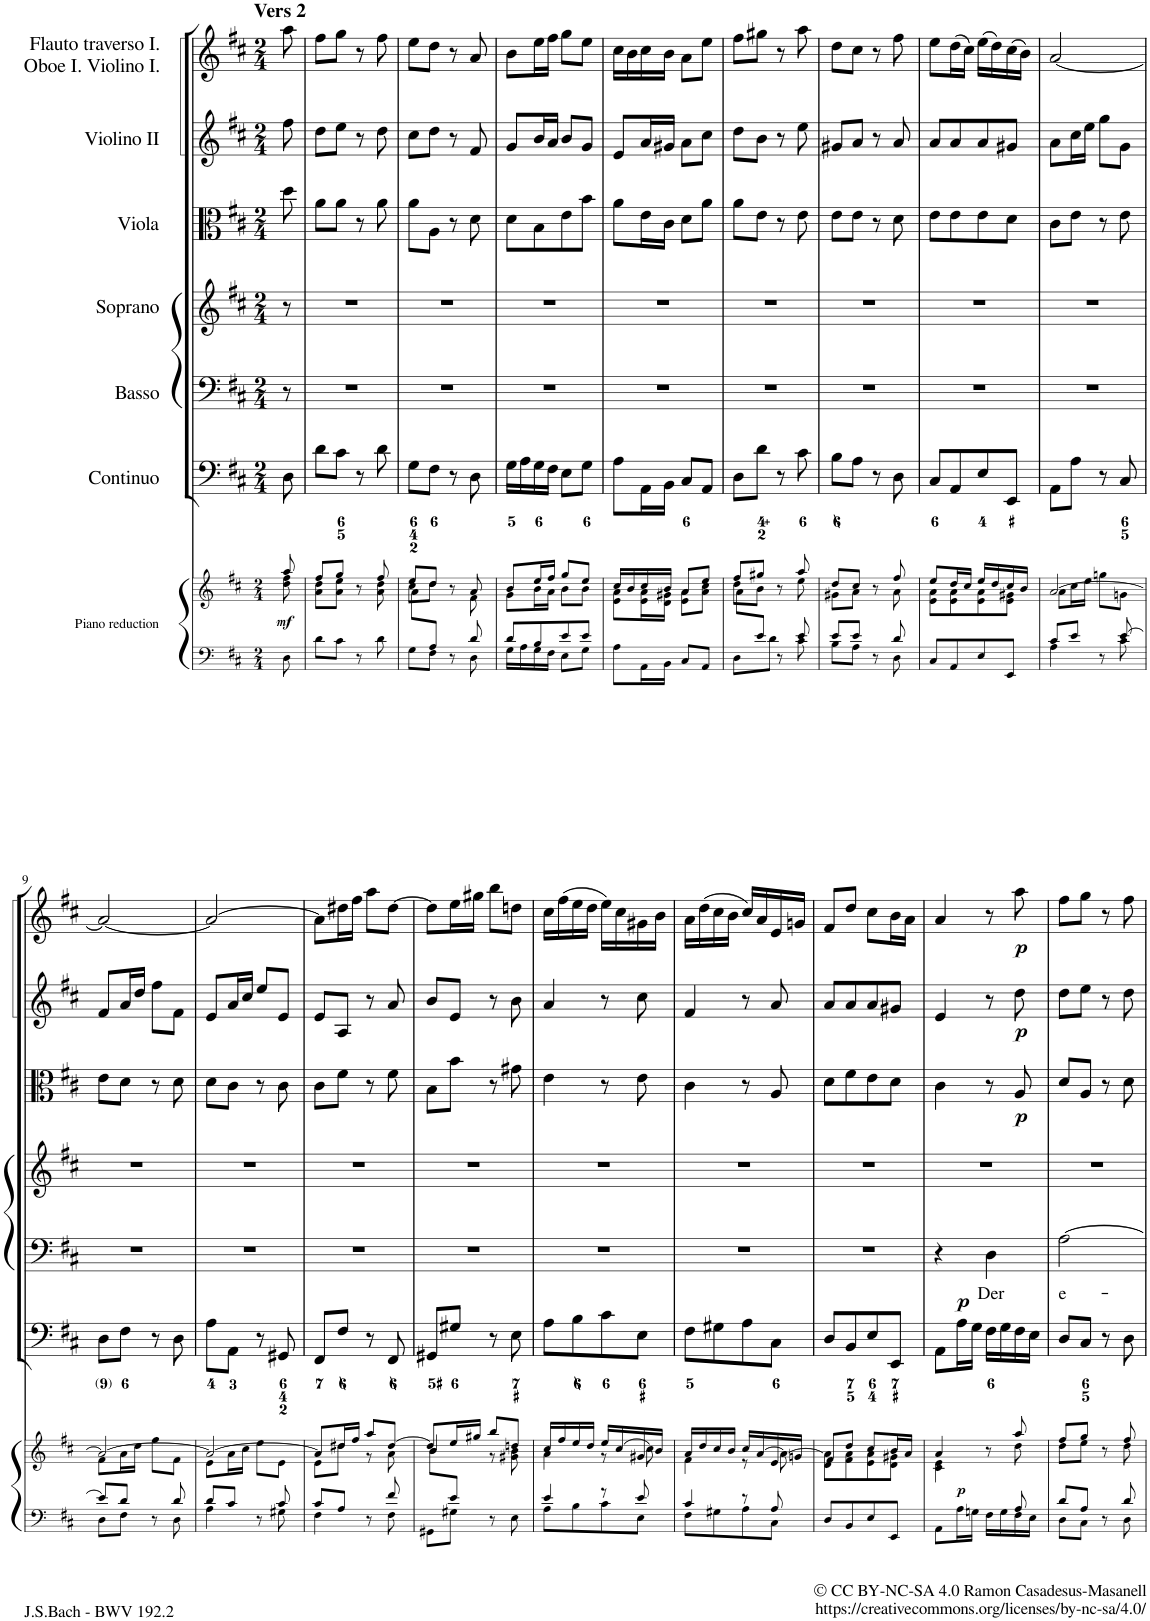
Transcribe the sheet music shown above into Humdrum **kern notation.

**kern	**kern	**dynam	**kern	**dynam	**kern	**text	**kern	**kern	**dynam	**kern	**dynam	**kern	**dynam
*part7	*part7	*part7	*part6	*part6	*part5	*part5	*part4	*part3	*part3	*part2	*part2	*part1	*part1
*staff8	*staff7	*staff7/8	*staff6	*staff6	*staff5	*staff5	*staff4	*staff3	*staff3	*staff2	*staff2	*staff1	*staff1
*I"Piano reduction	*	*	*I"Continuo	*	*I"Basso	*	*I"Soprano	*I"Viola	*	*I"Violino II	*	*I"Flauto traverso I. Oboe I. Violino I.	*
*I'Pno	*	*	*	*	*	*	*	*I'Vla	*	*I'Vln	*	*I'Vln	*
*stria5	*stria5	*	*	*	*	*	*	*	*	*	*	*	*
*clefF4	*clefG2	*	*clefF4	*	*clefF4	*	*clefG2	*clefC3	*	*clefG2	*	*clefG2	*
*k[f#c#]	*k[f#c#]	*	*k[f#c#]	*	*k[f#c#]	*	*k[f#c#]	*k[f#c#]	*	*k[f#c#]	*	*k[f#c#]	*
*M2/4	*M2/4	*	*M2/4	*	*M2/4	*	*M2/4	*M2/4	*	*M2/4	*	*M2/4	*
=	=	=	=	=	=	=	=	=	=	=	=	=	=
*	*^	*	*	*	*	*	*	*	*	*	*	*	*
!	!	!	!	!	!	!	!	!	!	!	!	!	!LO:TX:a:B:t=Vers 2	!
!	!	!	!LO:DY:b	!	!	!	!	!	!	!	!	!	!	!
8D\	8aa/	8dd\ 8ff#\	mf	8D\	.	8r	.	8r	8dd\	.	8ff#\	.	8aa\	.
=1	=1	=1	=1	=1	=1	=1	=1	=1	=1	=1	=1	=1	=1	=1
8d\L	8ff#/L	8a\ 8dd\L	.	8d\L	.	2r	.	2r	8a\L	.	8dd\L	.	8ff#\L	.
8c#\J	8gg/J	8a\ 8ee\J	.	8c#\J	.	.	.	.	8a\J	.	8ee\J	.	8gg\J	.
8r	8r	8ryy	.	8r	.	.	.	.	8r	.	8r	.	8r	.
8d\	8ff#/	8a\ 8dd\	.	8d\	.	.	.	.	8a\	.	8dd\	.	8ff#\	.
=2	=2	=2	=2	=2	=2	=2	=2	=2	=2	=2	=2	=2	=2	=2
*^	*	*^	*	*	*	*	*	*	*	*	*	*	*	*
8ryy	8G\L	8ee/L	8cc#\L	8a\L	.	8G\L	.	2r	.	2r	8a\L	.	8cc#\L	.	8ee\L	.
8A/J	8F#\J	8dd/J	8dd\J	4.ryy	.	8F#\J	.	.	.	.	8A\J	.	8dd\J	.	8dd\J	.
8r	8ryy	8r	8ryy	.	.	8r	.	.	.	.	8r	.	8r	.	8r	.
8d/	8D\	8a/	8f#\	.	.	8D\	.	.	.	.	8d\	.	8f#/	.	8a/	.
*	*	*	*v	*v	*	*	*	*	*	*	*	*	*	*	*	*
=3	=3	=3	=3	=3	=3	=3	=3	=3	=3	=3	=3	=3	=3	=3	=3
8d/L	16G\LL	8b/L	8g\L	.	16G\LL	.	2r	.	2r	8d\L	.	8g/L	.	8b\L	.
.	16A\	.	.	.	16A\	.	.	.	.	.	.	.	.	.	.
8B/	16G\	16ee/L	16b\L	.	16G\	.	.	.	.	8B\	.	16b/L	.	16ee\L	.
.	16F#\JJ	16ff#/JJ	16a\JJ	.	16F#\JJ	.	.	.	.	.	.	16a/JJ	.	16ff#\JJ	.
8e/	8E\L	8gg/L	8b\L	.	8E\L	.	.	.	.	8e\	.	8b/L	.	8gg\L	.
8e/J	8G\J	8ee/J	8b\J	.	8G\J	.	.	.	.	8b\J	.	8g/J	.	8ee\J	.
*v	*v	*	*	*	*	*	*	*	*	*	*	*	*	*	*
=4	=4	=4	=4	=4	=4	=4	=4	=4	=4	=4	=4	=4	=4	=4
8A\L	16cc#/LL	8e\ 8a\L	.	8A\L	.	2r	.	2r	8a\L	.	8e/L	.	16cc#\LL	.
.	16b/	.	.	.	.	.	.	.	.	.	.	.	16b\	.
16AA\L	16cc#/	16e\ 16a\L	.	16AA\L	.	.	.	.	16e\L	.	16a/L	.	16cc#\	.
16BB\JJ	16b/JJ	16d\ 16g#X\JJ	.	16BB\JJ	.	.	.	.	16c#\JJ	.	16g#X/JJ	.	16b\JJ	.
8C#/L	8a/L	8e\ 8a\L	.	8C#/L	.	.	.	.	8d\L	.	8a\L	.	8a\L	.
8AA/J	8ee/J	8a\ 8cc#\J	.	8AA/J	.	.	.	.	8a\J	.	8cc#\J	.	8ee\J	.
=5	=5	=5	=5	=5	=5	=5	=5	=5	=5	=5	=5	=5	=5	=5
*^	*	*^	*	*	*	*	*	*	*	*	*	*	*	*
8ryy	8D\L	8ff#/L	8dd\L	8a\L	.	8D\L	.	2r	.	2r	8a\L	.	8dd\L	.	8ff#\L	.
8e/J	8d\J	8gg#X/J	8b\J	4.ryy	.	8d\J	.	.	.	.	8e\J	.	8b\J	.	8gg#X\J	.
8r	8ryy	8r	8ryy	.	.	8r	.	.	.	.	8r	.	8r	.	8r	.
8e/	8c#\	8aa/	8ee\	.	.	8c#\	.	.	.	.	8e\	.	8ee\	.	8aa\	.
*	*	*	*v	*v	*	*	*	*	*	*	*	*	*	*	*	*
=6	=6	=6	=6	=6	=6	=6	=6	=6	=6	=6	=6	=6	=6	=6	=6
8e/L	8B\L	8dd/L	8g#X\L	.	8B\L	.	2r	.	2r	8e\L	.	8g#X/L	.	8dd\L	.
8e/J	8A\J	8cc#/J	8a\J	.	8A\J	.	.	.	.	8e\J	.	8a/J	.	8cc#\J	.
8r	8ryy	8r	8ryy	.	8r	.	.	.	.	8r	.	8r	.	8r	.
8d/	8D\	8ff#/	8a\	.	8D\	.	.	.	.	8d\	.	8a/	.	8ff#\	.
*v	*v	*	*	*	*	*	*	*	*	*	*	*	*	*	*
=7	=7	=7	=7	=7	=7	=7	=7	=7	=7	=7	=7	=7	=7	=7
8C#/L	8ee/L	8e\ 8a\L	.	8C#/L	.	2r	.	2r	8e\L	.	8a/L	.	8ee\L	.
8AA/	16dd/L	8e\ 8a\	.	8AA/	.	.	.	.	8e\	.	8a/	.	(16dd\L	.
.	16cc#/JJ	.	.	.	.	.	.	.	.	.	.	.	16cc#\JJ)	.
8E/	16ee/LL	8e\ 8a\	.	8E/	.	.	.	.	8e\	.	8a/	.	(16ee\LL	.
.	16dd/	.	.	.	.	.	.	.	.	.	.	.	16dd\)	.
8EE/J	16cc#/	8e\ 8g#X\J	.	8EE/J	.	.	.	.	8d\J	.	8g#X/J	.	(16cc#\	.
.	16b/JJ	.	.	.	.	.	.	.	.	.	.	.	16b\JJ)	.
=8	=8	=8	=8	=8	=8	=8	=8	=8	=8	=8	=8	=8	=8	=8
*^	*	*	*	*	*	*	*	*	*	*	*	*	*	*
8c#/L	4A\	[2a/	8a\L	.	8AA\L	.	2r	.	2r	8c#\L	.	8a\L	.	[2a/	.
8e/J	.	.	16cc#\L	.	8A\J	.	.	.	.	8e\J	.	16cc#\L	.	.	.
.	.	.	16ee\JJ	.	.	.	.	.	.	.	.	16ee\JJ	.	.	.
8r	8ryy	.	8ggn\L	.	8r	.	.	.	.	8r	.	8gg\L	.	.	.
[8e/	8c#\	.	8gn\J	.	8C#/	.	.	.	.	8e\	.	8g\J	.	.	.
!!LO:LB:g=z
=9	=9	=9	=9	=9	=9	=9	=9	=9	=9	=9	=9	=9	=9	=9	=9
8e/L]	8D\L	2a/_	8f#\L	.	8D\L	.	2r	.	2r	8e\L	.	8f#/L	.	2a/_	.
8d/J	8F#\J	.	16a\L	.	8F#\J	.	.	.	.	8d\J	.	16a/L	.	.	.
.	.	.	16dd\JJ	.	.	.	.	.	.	.	.	16dd/JJ	.	.	.
8r	8ryy	.	8ff#\L	.	8r	.	.	.	.	8r	.	8ff#\L	.	.	.
8d/	8D\	.	8f#\J	.	8D\	.	.	.	.	8d\	.	8f#\J	.	.	.
=10	=10	=10	=10	=10	=10	=10	=10	=10	=10	=10	=10	=10	=10	=10	=10
8d/L	4A\	2a/_	8e\L	.	8A\L	.	2r	.	2r	8d\L	.	8e/L	.	2a/_	.
8c#/J	.	.	16a\L	.	8AA\J	.	.	.	.	8c#\J	.	16a/L	.	.	.
.	.	.	16cc#\JJ	.	.	.	.	.	.	.	.	16cc#/JJ	.	.	.
8r	8ryy	.	8ee\L	.	8r	.	.	.	.	8r	.	8ee/L	.	.	.
8c#/	8G#X\	.	8e\J	.	8GG#X/	.	.	.	.	8c#\	.	8e/J	.	.	.
=11	=11	=11	=11	=11	=11	=11	=11	=11	=11	=11	=11	=11	=11	=11	=11
8c#/L	4F#\	8a/L]	8e\L	.	8FF#/L	.	2r	.	2r	8c#\L	.	8e/L	.	8a\L]	.
8A/J	.	16dd#X/L	8dd#\J	.	8F#/J	.	.	.	.	8f#\J	.	8A/J	.	16dd#X\L	.
.	.	16ff#/JJ	.	.	.	.	.	.	.	.	.	.	.	16ff#\JJ	.
8r	8ryy	8aa/L	8r	.	8r	.	.	.	.	8r	.	8r	.	8aa\L	.
8f#/	8F#\	[8dd#/J	8a\	.	8FF#/	.	.	.	.	8f#\	.	8a/	.	[8dd#\J	.
=12	=12	=12	=12	=12	=12	=12	=12	=12	=12	=12	=12	=12	=12	=12	=12
*	*	*	*^	*	*	*	*	*	*	*	*	*	*	*	*
8ryy	8GG#X\L	8dd#/L]	4b/	8b\L	.	8GG#X/L	.	2r	.	2r	8B\L	.	8b/L	.	8dd#\L]	.
8e/J	8G#X\J	16ee/L	.	4.ryy	.	8G#X/J	.	.	.	.	8b\J	.	8e/J	.	16ee\L	.
.	.	16gg#X/JJ	.	.	.	.	.	.	.	.	.	.	.	.	16gg#X\JJ	.
8r	8ryy	8bb/L	8r	.	.	8r	.	.	.	.	8r	.	8r	.	8bb\L	.
8ryy	8E\	8ddn/J	8g#X\ 8b\	.	.	8E\	.	.	.	.	8g#X\	.	8b\	.	8ddn\J	.
*	*	*	*v	*v	*	*	*	*	*	*	*	*	*	*	*	*
=13	=13	=13	=13	=13	=13	=13	=13	=13	=13	=13	=13	=13	=13	=13	=13
4e/	8A\L	16cc#/LL	4a\	.	8A\L	.	2r	.	2r	4e\	.	4a/	.	16cc#\LL	.
.	.	16ff#/	.	.	.	.	.	.	.	.	.	.	.	(16ff#\	.
.	8B\	16ee/	.	.	8B\	.	.	.	.	.	.	.	.	16ee\	.
.	.	16dd/JJ	.	.	.	.	.	.	.	.	.	.	.	16dd\JJ	.
8r	8c#\	16ee/LL	8r	.	8c#\	.	.	.	.	8r	.	8r	.	16ee\LL)	.
.	.	[16cc#/	.	.	.	.	.	.	.	.	.	.	.	16cc#\	.
8e/	8E\J	16g#X/	8cc#\]	.	8E\J	.	.	.	.	8e\	.	8cc#\	.	16g#X\	.
.	.	16b/JJ	.	.	.	.	.	.	.	.	.	.	.	16b\JJ	.
=14	=14	=14	=14	=14	=14	=14	=14	=14	=14	=14	=14	=14	=14	=14	=14
4c#/	8F#\L	16a/LL	4f#\	.	8F#\L	.	2r	.	2r	4c#\	.	4f#/	.	16a\LL	.
.	.	16dd/	.	.	.	.	.	.	.	.	.	.	.	(16dd\	.
.	8G#X\	16cc#/	.	.	8G#X\	.	.	.	.	.	.	.	.	16cc#\	.
.	.	16b/JJ	.	.	.	.	.	.	.	.	.	.	.	16b\JJ	.
8r	8A\	16cc#/LL	8r	.	8A\	.	.	.	.	8r	.	8r	.	16cc#/LL)	.
.	.	[16a/	.	.	.	.	.	.	.	.	.	.	.	16a/	.
8A/	8C#\J	16e/	8a\_	.	8C#\J	.	.	.	.	8A/	.	8a/	.	16e/	.
.	.	16gn/JJ	.	.	.	.	.	.	.	.	.	.	.	16gn/JJ	.
*v	*v	*	*	*	*	*	*	*	*	*	*	*	*	*	*
=15	=15	=15	=15	=15	=15	=15	=15	=15	=15	=15	=15	=15	=15	=15
8D/L	8f#/L	8d\ 8a\]L	.	8D/L	.	2r	.	2r	8d\L	.	8a/L	.	8f#/L	.
8BB/	8dd/J	8f#\ 8a\	.	8BB/	.	.	.	.	8f#\	.	8a/	.	8dd/J	.
8E/	8cc#/L	8e\ 8a\	.	8E/	.	.	.	.	8e\	.	8a/	.	8cc#\L	.
8EE/J	16b/L	8d\ 8g#X\J	.	8EE/J	.	.	.	.	8d\J	.	8g#X/J	.	16b\L	.
.	16a/JJ	.	.	.	.	.	.	.	.	.	.	.	16a\JJ	.
=16	=16	=16	=16	=16	=16	=16	=16	=16	=16	=16	=16	=16	=16	=16
*^	*	*^	*	*	*	*	*	*	*	*	*	*	*	*
4ryy	8AA\L	4a/	4c#\ 4e\	8ryy	.	8AA\L	.	4r	.	2r	4c#\	.	4e/	.	4a/	.
!	!	!	!	!	!LO:DY:b	!	!LO:DY:a	!	!	!	!	!	!	!	!	!
.	16A\L	.	.	4.ryy	p	16A\L	p	.	.	.	.	.	.	.	.	.
.	16Gn\JJ	.	.	.	.	16G\JJ	.	.	.	.	.	.	.	.	.	.
!	!	!	!	!	!	!	!	!	!LO:LY:b	!	!	!	!	!	!	!
8ryy	16F#\LL	8r	8ryy	.	.	16F#\LL	.	4D\	Der	.	8r	.	8r	.	8r	.
.	16G\	.	.	.	.	16G\	.	.	.	.	.	.	.	.	.	.
!	!	!	!	!	!	!	!	!	!	!	!	!LO:DY:b	!	!LO:DY:b	!	!LO:DY:b
8A/	16F#\	8aa/	8dd\	.	.	16F#\	.	.	.	.	8A/	p	8dd\	p	8aa\	p
.	16E\JJ	.	.	.	.	16E\JJ	.	.	.	.	.	.	.	.	.	.
=17	=17	=17	=17	=17	=17	=17	=17	=17	=17	=17	=17	=17	=17	=17	=17	=17
!	!	!	!	!	!	!	!	!	!LO:LY:b	!	!	!	!	!	!	!
*	*	*	*v	*v	*	*	*	*	*	*	*	*	*	*	*	*
8d/L	8D\L	8ff#/L	8dd\L	.	8D/L	.	[2A\	e-	2r	8d/L	.	8dd\L	.	8ff#\L	.
8A/J	8C#\J	8gg/J	8ee\J	.	8C#/J	.	.	.	.	8A/J	.	8ee\J	.	8gg\J	.
8r	8ryy	8r	8ryy	.	8r	.	.	.	.	8r	.	8r	.	8r	.
8d/	8D\	8ff#/	8dd\	.	8D\	.	.	.	.	8d\	.	8dd\	.	8ff#\	.
*v	*v	*	*	*	*	*	*	*	*	*	*	*	*	*	*
*	*v	*v	*	*	*	*	*	*	*	*	*	*	*	*
=	=	=	=	=	=	=	=	=	=	=	=	=	=
*-	*-	*-	*-	*-	*-	*-	*-	*-	*-	*-	*-	*-	*-
